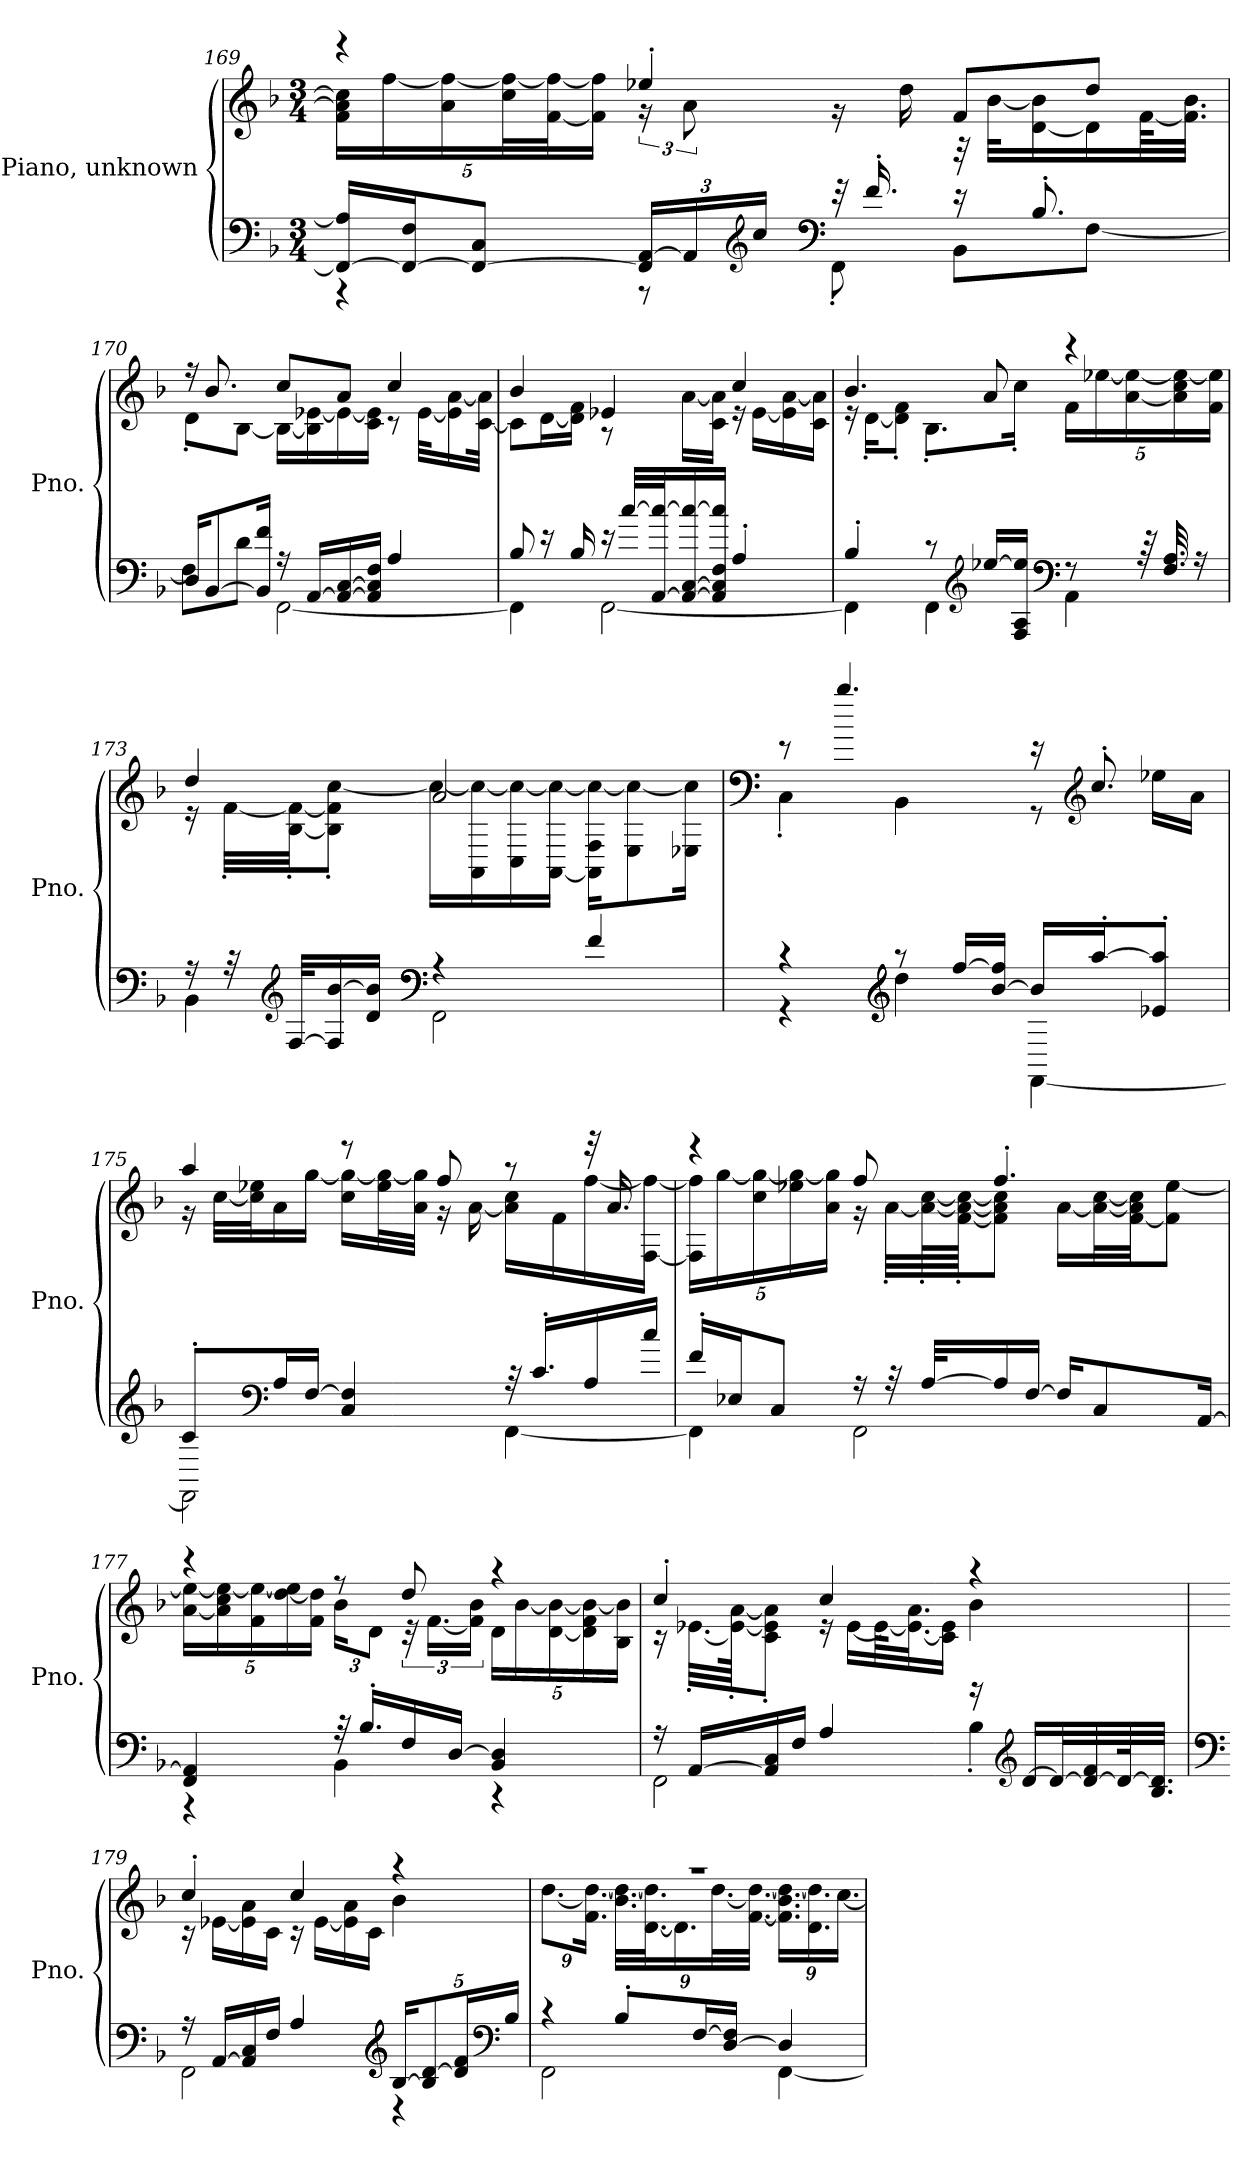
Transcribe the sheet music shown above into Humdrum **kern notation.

**kern	**kern
*part1	*part1
*staff2	*staff1
*I"Piano, unknown	*
*I'Pno.	*
!!LO:LB:g=z
*clefF4	*clefG2
*k[b-]	*k[b-]
*M3/4	*M3/4
=169	=169
*^	*^
*	*	*	*Xbrackettup
16FF/_ 16A/]LL	4r	4r	20f\ 20a\] 20cc\]LL
.	.	.	[20ff\
16FF/_ 16F/J	.	.	.
.	.	.	20a\ 20ff\_
8FF/_ 8C/J	.	.	.
.	.	.	40cc\ 40ff\_L
.	.	.	[40f\ 40ff\_J
.	.	.	20f\] 20ff\]JJ
*Xbrackettup	*	*	*brackettup
24FF/] [24AA/LL	8r	4ee-X'/	24r
24AA/]	.	.	12a\
*clefG2	*	*	*
24cc/JJ	.	.	.
*clefF4	*	*	*
32r	8FF'\	.	16r
16.f'/	.	.	.
.	.	.	16dd\
16r	8BB-\L	8f/L	32r
.	.	.	[32b-\KLL
8.B-'/	.	.	[16d\ 16b-\]
.	[8F\J	8dd/J	16d\]
.	.	.	[64f\KL
.	.	.	32.f\] 32.b-\JJJ
=170	=170	=170	=170
16D/KL	8F\L]	16r	8d'\L
[8BB-/	.	8.b-/	.
.	8d\J	.	[8B-\J
16BB-/] 16f/Jk	.	.	.
16r	[2FF\	8cc/L	16B-\LL_
[16AA/LL	.	.	16B-\] [16e-X\
16AA/_ [16C/	.	8a/J	16e-\_
16AA/] 16C/] 16F/JJ	.	.	16c\ 16e-\]JJ
4A/	.	4cc/	8r
.	.	.	[32e-\KLL
.	.	.	16e-\] [16a\
.	.	.	[32c\ 32a\]JJk
!!LO:PB:g=z	!!
=171	=171	=171	=171
8B-/	4FF\]	4b-/	8c\L]
16r	.	.	[16d\L
16B-/	.	.	16d\] 16f\JJ
16r	[2FF\	4e-X/	8r
[32cc/LLL	.	.	.
[32AA/ 32cc/_J	.	.	.
16AA/_ [16C/ 16cc/_	.	.	[16a\LL
16AA/] 16C/] 16F/ 16cc/]JJ	.	.	16c\ 16a\]JJ
4A'/	.	4cc/	16r
.	.	.	[16e-\LL
.	.	.	16e-\] [16a\
.	.	.	16c\ 16a\]JJ
=172	=172	=172	=172
4B-'/	4FF\]	4.b-/	16r
.	.	.	[16d'\KL
.	.	.	8d\]' 8f\'J
8r	4FF\	.	8.B-'\L
*clefG2	*	*	*
[16ee-X/LL	.	8a/	.
16F/ 16A/ 16ee-/]JJ	.	.	16cc'\Jk
*clefF4	*	*	*
*	*	*	*Xbrackettup
8r	4AA\	4r	20f\LL
.	.	.	[20ee-X\
.	.	.	[20a\ 20ee-\_
64r	.	.	.
32.F/ 32.A/	.	.	.
.	.	.	20a\] 20cc\ 20ee-\_
16r	.	.	.
.	.	.	20f\ 20ee-\]JJ
!!LO:LB:g=z	!!
=173	=173	=173	=173
16r	4BB-\	4dd/	16r
32r	.	.	[32f'\LLL
*clefG2	*	*	*
[32F/KLL	.	.	[32B-\' 32f\_'JJ
16F/] [16b-/	.	.	8B-\]' 8f\]' [8cc\'J
16d/ 16b-/]JJ	.	.	.
*clefF4	*	*	*
4r	2FF\	2a/	16cc\LL_
.	.	.	16AA\ 16cc\_
.	.	.	16C\ 16cc\_
.	.	.	[16AA\ 16cc\_JJ
4f/	.	.	16AA\] 16F\ 16cc\_KL
.	.	.	8E\ 8cc\_
.	.	.	16E-X\ 16cc\]Jk
=174	=174	=174	=174
*	*	*clefF4	*
4r	4r	8r	4C'\
.	.	4.bb-/	.
*clefG2	*	*	*
8r	4dd\	.	4BB-\
[16ff/LL	.	.	.
[16b-/ 16ff/]JJ	.	.	.
16b-/LL]	[4FF\	16r	8r
*	*	*clefG2	*
[16aa'/J	.	8.cc'/	.
8e-X/' 8aa/]'J	.	.	16ee-X\LL
.	.	.	16a\JJ
!!LO:LB:g=z	!!
=175	=175	=175	=175
8c'/L	2FF\]	4aa/	16r
.	.	.	[32cc\LLL
.	.	.	32cc\] 32ee-X\J
*clefF4	*	*	*
16A/L	.	.	16a\
[16F/JJ	.	.	[16gg\JJ
4C/ 4F/]	.	8r	16cc\ 16gg\_LL
.	.	.	32ee-\ 32gg\_L
.	.	.	32a\ 32gg\]JJJ
.	.	8ff/	16r
.	.	.	[16a\
32r	[4FF\	8r	16a\] 16cc\LL
16.c'/LL	.	.	.
.	.	.	16f\
16A/	.	32r	[16ff\
.	.	16.a/	.
16cc/JJ	.	.	[16F\ 16ff\_JJ
=176	=176	=176	=176
16f'/LL	4FF\]	4r	20F\] 20ff\]LL
.	.	.	[20gg\
16E-X/J	.	.	.
.	.	.	20cc\ 20gg\_
8C/J	.	.	.
.	.	.	20ee-X\ 20gg\_
.	.	.	20a\ 20gg\]JJ
16r	2FF\	8ff/	16r
32r	.	.	[32a'\LLL
[32A/KLL	.	.	64a\_' [64cc\'L
.	.	.	[64f\' 64a\_' 64cc\_'JJJ
16A/]	.	4.ff'/	8f\] 8a\] 8cc\]J
[16F/JJ	.	.	.
16F/KL]	.	.	[16a\LL
8C/	.	.	32a\_ [32cc\L
.	.	.	[32f\ 32a\] 32cc\]JJ
.	.	.	8f\] [8ee-\J
[16AA/Jk	.	.	.
!!LO:LB:g=z	!!
=177	=177	=177	=177
4FF/ 4AA/]	4r	4r	[20a\ 20ee-\_LL
.	.	.	20a\] 20cc\ 20ee-\_
.	.	.	20f\ 20ee-\_
.	.	.	[20dd\ 20ee-\]
.	.	.	20f\ 20dd\]JJ
32r	4BB-\	8r	24b-\KL
16.B-'/LL	.	.	.
.	.	.	12d\J
*	*	*	*brackettup
16F/	.	8dd/	48r
.	.	.	[24.f\LL
[16D/JJ	.	.	.
.	.	.	24f\] 24b-\JJ
*	*	*	*Xbrackettup
4BB-/ 4D/]	4r	4r	20d\LL
.	.	.	[20b-\
.	.	.	[20d\ 20b-\_
.	.	.	20d\] 20f\ 20b-\_
.	.	.	20B-\ 20b-\]JJ
!!LO:LB:g=z	!!
=178	=178	=178	=178
16r	2FF\	4cc'/	16r
[16AA/LL	.	.	[32.e-X'\LLL
.	.	.	64e-\_' [64a\'JJK
16AA/] 16C/	.	.	8c\' 8e-\]' 8a\]'J
16F/JJ	.	.	.
4A/	.	4cc/	16r
.	.	.	[16e-\LL
.	.	.	64e-\KL_
.	.	.	32.e-\_ 32.a\J
.	.	.	16c\ 16e-\]JJ
16r	4B-'\	4r	4b-\
*clefG2	*	*	*
[16d/LL	.	.	.
32d/L_	.	.	.
32d/_ 32f/	.	.	.
64d/K_	.	.	.
32.B-/ 32.d/]JJJ	.	.	.
=179	=179	=179	=179
*clefF4	*	*	*
16r	2FF\	4cc'/	16r
[16AA/LL	.	.	[16e-X\LL
16AA/] 16C/	.	.	16e-\] 16a\
16F/JJ	.	.	16c\JJ
4A/	.	4cc/	16r
.	.	.	[16e-\LL
.	.	.	16e-\] 16a\
.	.	.	16c\JJ
*clefG2	*	*	*
[20B-/KL	4r	4r	4b-\
10B-/] [10d/	.	.	.
20d/] 20f/L	.	.	.
*clefF4	*	*	*
20B-/JJ	.	.	.
!!LO:LB:g=z	!!
=180	=180	=180	=180
4r	2FF\	2.r	[9.dd\L
.	.	.	18.f\ 18.dd\_Jk
8B-'/L	.	.	36.b-\ 36.dd\_LLL
.	.	.	[36.d\ 36.dd\]J
.	.	.	18.d\]
[16F/L	.	.	.
.	.	.	[36.dd\L
[16D/ 16F/]JJ	.	.	.
.	.	.	[36.f\ 36.dd\_JJJ
4D/]	[4FF\	.	18.f\] 18.b-\ 18.dd\_LL
.	.	.	18.d\ 18.dd\]
.	.	.	[18.cc\JJ
*v	*v	*	*
*	*v	*v
=	=
*-	*-
